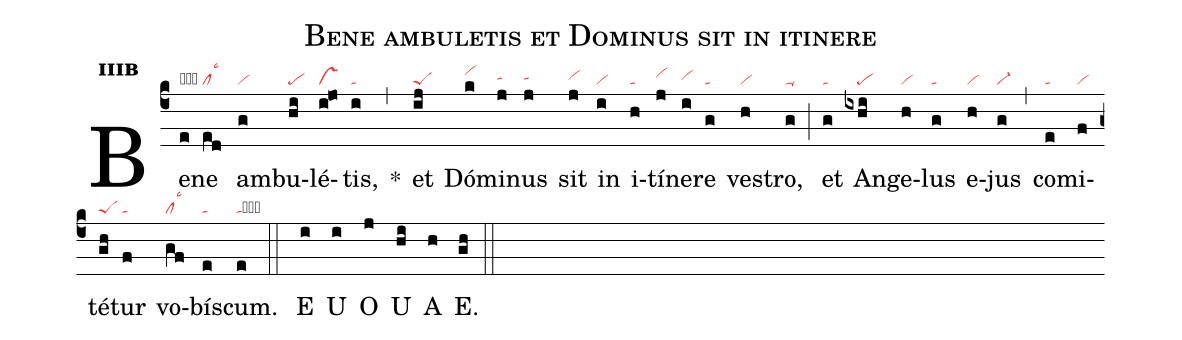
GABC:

name:Bene ambuletis et Dominus sit in itinere;
office-part:an;
mode:3b;
nabc-lines:1;
%%
initial-style: 1;
name: Bene ambuletis et Dominus sit in itinere;
mode:3;
office-part: Antiphona;
annotation: Ant.;
annotation:iii a 2;
nabc-lines:1;
%%
(c4) Be(e|obta)ne(ed|cllsc3) am(g|vi)bu(hi|pe)lé(i!jo|vs)tis,(i|ta) <sp>*</sp>(,) et(ij|peS) Dó(k|vihj)mi(j|tahh)nus(j|tahh) sit(j|vihh) in(i|vi) i(h|ta)tí(j|vihi)ne(i|vihh)re(g|ta) ves(h|vi)tro,(g|ta-) (;) et(g|ta) An(ixhi|////pe)ge(h|vi)lus(g|ta) e(h|vi)jus(g|vi-) (,) co(e|ta)mi(f|vi)té(gh|peS)tur(f|ta) vo(gf|cllsc3)bís(e|ta)cum.(e|tacb) (::)
<eu> E(i) U(i) O(j) U(hi) A(h) E.(gh) </eu> (::)
